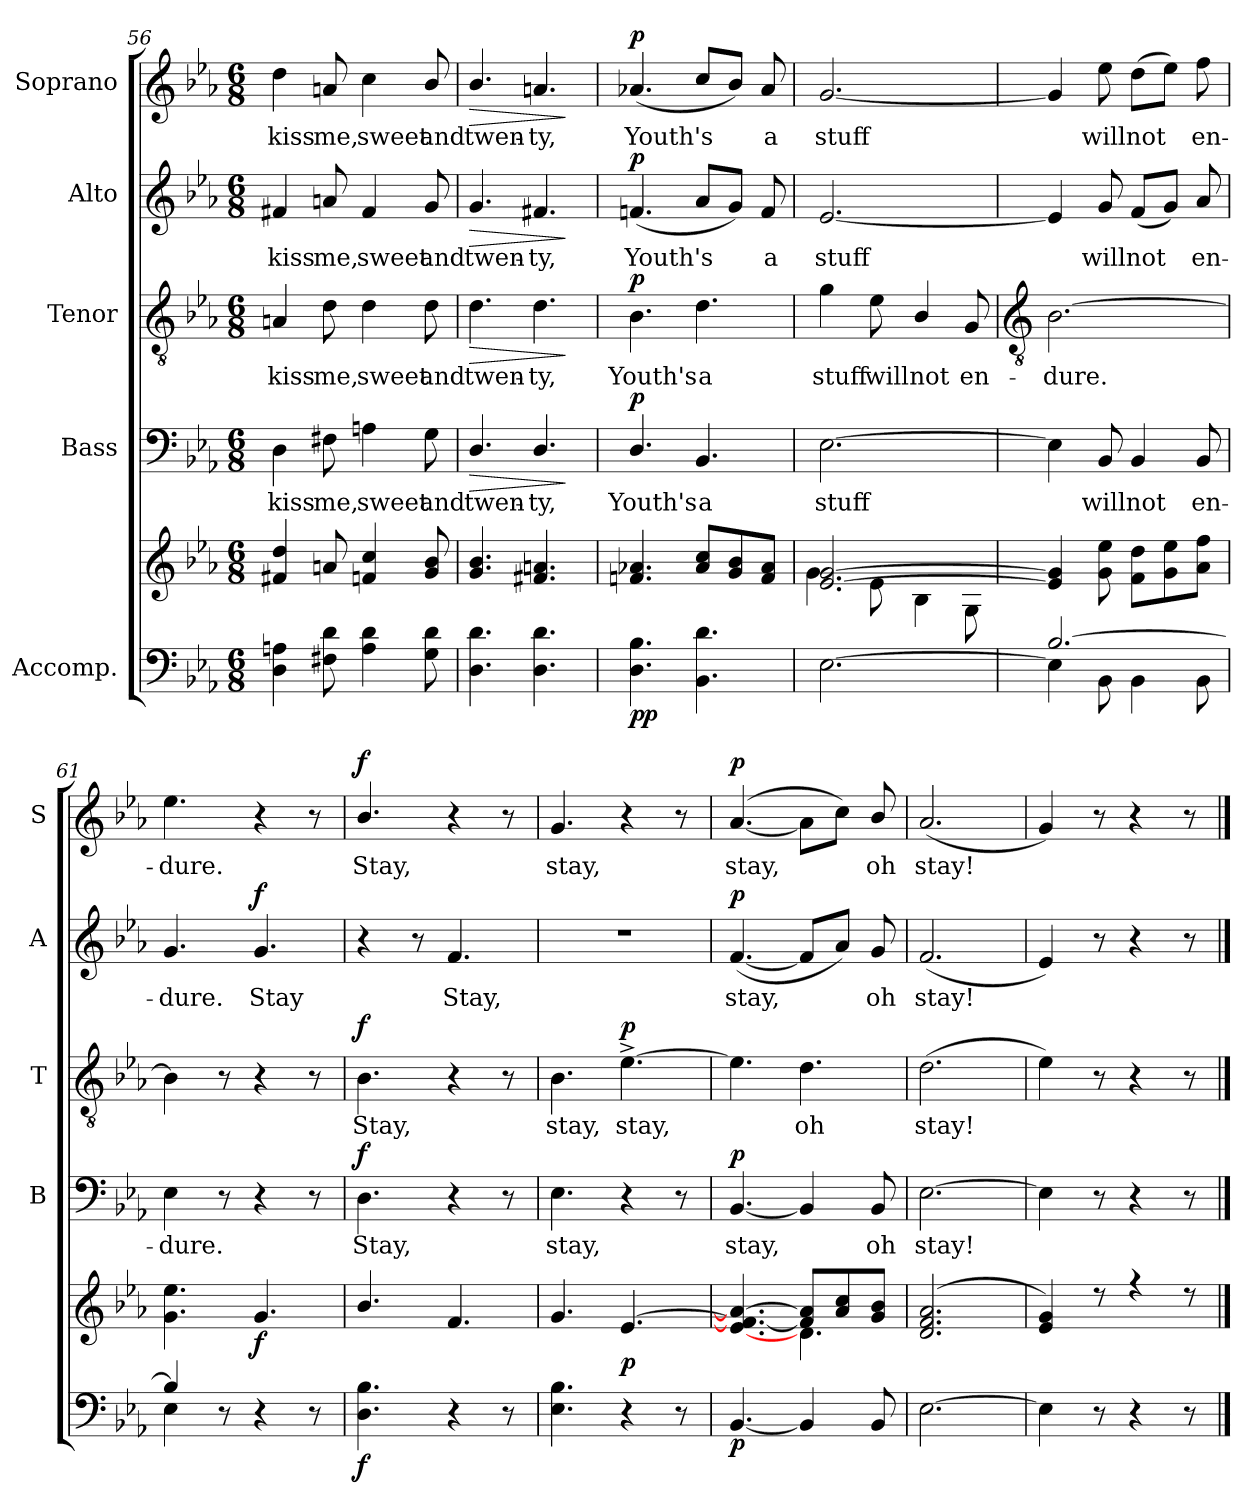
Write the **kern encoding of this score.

**kern	**kern	**dynam	**kern	**text	**dynam	**kern	**text	**dynam	**kern	**text	**dynam	**kern	**text	**dynam
*part5	*part5	*part5	*part4	*part4	*part4	*part3	*part3	*part3	*part2	*part2	*part2	*part1	*part1	*part1
*staff6	*staff5	*staff5/6	*staff4	*staff4	*staff4	*staff3	*staff3	*staff3	*staff2	*staff2	*staff2	*staff1	*staff1	*staff1
*I"Accomp.	*	*	*I"Bass	*	*	*I"Tenor	*	*	*I"Alto	*	*	*I"Soprano	*	*
*	*	*	*I'B	*	*	*I'T	*	*	*I'A	*	*	*I'S	*	*
*clefF4	*clefG2	*	*clefF4	*	*	*clefGv2	*	*	*clefG2	*	*	*clefG2	*	*
*k[b-e-a-]	*k[b-e-a-]	*	*k[b-e-a-]	*	*	*k[b-e-a-]	*	*	*k[b-e-a-]	*	*	*k[b-e-a-]	*	*
*E-:	*E-:	*	*E-:	*	*	*E-:	*	*	*E-:	*	*	*E-:	*	*
*M6/8	*M6/8	*	*M6/8	*	*	*M6/8	*	*	*M6/8	*	*	*M6/8	*	*
=56	=56	=56	=56	=56	=56	=56	=56	=56	=56	=56	=56	=56	=56	=56
*	*^	*	*	*	*	*	*	*	*	*	*	*	*	*
!	!	!LO:N:vis=1	!	!	!LO:LY:b	!	!	!LO:LY:b	!	!	!LO:LY:b	!	!	!LO:LY:b	!
4D 4An	4f#X 4dd	2.ryy	.	4D	kiss	.	4An	kiss	.	4f#X	kiss	.	4dd	kiss	.
!	!	!	!	!	!LO:LY:b	!	!	!LO:LY:b	!	!	!LO:LY:b	!	!	!LO:LY:b	!
8F#X 8d	8an	.	.	8F#X	me,	.	8d	me,	.	8an	me,	.	8an	me,	.
!	!	!	!	!	!LO:LY:b	!	!	!LO:LY:b	!	!	!LO:LY:b	!	!	!LO:LY:b	!
4A 4d	4fn 4cc	.	.	4An	sweet	.	4d	sweet	.	4f#	sweet	.	4cc	sweet	.
!	!	!	!	!	!LO:LY:b	!	!	!LO:LY:b	!	!	!LO:LY:b	!	!	!LO:LY:b	!
8G 8d	8g/ 8b-/	.	.	8G	and	.	8d	and	.	8g/	and	.	8b-/	and	.
=57	=57	=57	=57	=57	=57	=57	=57	=57	=57	=57	=57	=57	=57	=57	=57
!	!	!LO:N:vis=1	!LO:HP:b	!	!LO:LY:b	!LO:HP:b	!	!LO:LY:b	!LO:HP:b	!	!LO:LY:b	!LO:HP:b	!	!LO:LY:b	!LO:HP:b
4.D\ 4.d\	4.g/ 4.b-/	2.ryy	>	4.D/	twen-	>	4.d	twen-	>	4.g/	twen-	>	4.b-/	twen-	>
!	!	!	!	!	!LO:LY:b	!	!	!LO:LY:b	!	!	!LO:LY:b	!	!	!LO:LY:b	!
4.D\ 4.d\	4.f#X 4.an	.	.	4.D/	-ty,	.	4.d	-ty,	.	4.f#X	-ty,	.	4.an	-ty,	.
*	*v	*v	*	*	*	*	*	*	*	*	*	*	*	*	*
.	.	]	.	.	]	.	.	]	.	.	]	.	.	]
=58	=58	=58	=58	=58	=58	=58	=58	=58	=58	=58	=58	=58	=58	=58
*	*^	*	*	*	*	*	*	*	*	*	*	*	*	*
!	!	!LO:N:vis=1	!LO:DY:b=2	!	!LO:LY:b	!	!	!LO:LY:b	!	!	!LO:LY:b	!	!	!LO:LY:b	!
!	!	!	!LO:DY:n=1:b	!	!	!LO:DY:b	!	!	!LO:DY:b	!	!	!LO:DY:b	!	!	!LO:DY:b
4.D\ 4.B-\	4.fn 4.a-X	2.ryy	p p	4.D/	Youth's	p	4.B-	Youth's	p	(<4.fn	Youth's	p	(>4.a-X	Youth's	p
!	!	!	!	!	!LO:LY:b	!	!	!LO:LY:b	!	!	!	!	!	!	!
4.BB- 4.d	8a- 8ccL	.	.	4.BB-	a	.	4.d	a	.	8a-L	.	.	8ccL	.	.
.	8g/ 8b-/	.	.	.	.	.	.	.	.	8g/J)	.	.	8b-/J)	.	.
!	!	!	!	!	!	!	!	!	!	!	!LO:LY:b	!	!	!LO:LY:b	!
.	8f 8a-J	.	.	.	.	.	.	.	.	8f	a	.	8a-	a	.
=59	=59	=59	=59	=59	=59	=59	=59	=59	=59	=59	=59	=59	=59	=59	=59
!	!	!	!	!	!LO:LY:b	!	!	!LO:LY:b	!	!	!LO:LY:b	!	!	!LO:LY:b	!
[2.E-	[2.e- [2.g	4g\	.	[2.E-	stuff	.	4g	stuff	.	[2.e-	stuff	.	[2.g	stuff	.
!	!	!	!	!	!	!	!	!LO:LY:b	!	!	!	!	!	!	!
.	.	8e-\	.	.	.	.	8e-	will	.	.	.	.	.	.	.
!	!	!	!	!	!	!	!	!LO:LY:b	!	!	!	!	!	!	!
.	.	4B-\	.	.	.	.	4B-/	not	.	.	.	.	.	.	.
!	!	!	!	!	!	!	!	!LO:LY:b	!	!	!	!	!	!	!
.	.	8G\	.	.	.	.	8G	en-	.	.	.	.	.	.	.
*	*v	*v	*	*	*	*	*	*	*	*	*	*	*	*	*
!!LO:LB:g=z
=60	=60	=60	=60	=60	=60	=60	=60	=60	=60	=60	=60	=60	=60	=60
*	*	*	*	*	*	*clefGv2	*	*	*	*	*	*	*	*
*^	*^	*	*	*	*	*	*	*	*	*	*	*	*	*
!	!	!	!	!	!	!	!	!	!LO:LY:b	!	!	!	!	!	!	!
*	*	*v	*v	*	*	*	*	*	*	*	*	*	*	*	*	*
[2.B-/	4E-\]	4e-] 4g]	.	4E-]	.	.	[2.B-	-dure.	.	4e-]	.	.	4g]	.	.
!	!	!	!	!	!LO:LY:b	!	!	!	!	!	!LO:LY:b	!	!	!LO:LY:b	!
.	8BB-\	8g 8ee-	.	8BB-	will	.	.	.	.	8g	will	.	8ee-	will	.
!	!	!	!	!	!LO:LY:b	!	!	!	!	!	!LO:LY:b	!	!	!LO:LY:b	!
.	4BB-\	8f 8ddL	.	4BB-	not	.	.	.	.	(<8fL	not	.	(>8ddL	not	.
.	.	8g 8ee-	.	.	.	.	.	.	.	8gJ)	.	.	8ee-J)	.	.
!	!	!	!	!	!LO:LY:b	!	!	!	!	!	!LO:LY:b	!	!	!LO:LY:b	!
.	8BB-\	8a- 8ffJ	.	8BB-	en-	.	.	.	.	8a-	en-	.	8ff	en-	.
=61	=61	=61	=61	=61	=61	=61	=61	=61	=61	=61	=61	=61	=61	=61	=61
*	*	*^	*	*	*	*	*	*	*	*	*	*	*	*	*
!	!	!	!	!	!	!LO:LY:b	!	!	!	!	!	!LO:LY:b	!	!	!LO:LY:b	!
4B-/]	4E-\	4.g 4.ee-	4ryy	.	4E-	-dure.	.	4B-]	.	.	4.g	-dure.	.	4.ee-	-dure.	.
2ryy	8r	.	2ryy	.	8r	.	.	8r	.	.	.	.	.	.	.	.
!	!	!	!	!LO:DY:b	!	!	!	!	!	!	!	!LO:LY:b	!LO:DY:b	!	!	!
.	4r	4.g	.	f	4r	.	.	4r	.	.	4.g	Stay	f	4r	.	.
.	8r	.	.	.	8r	.	.	8r	.	.	.	.	.	8r	.	.
=62	=62	=62	=62	=62	=62	=62	=62	=62	=62	=62	=62	=62	=62	=62	=62	=62
!	!	!	!	!LO:DY:b=2	!	!LO:LY:b	!LO:DY:b	!	!LO:LY:b	!LO:DY:b	!	!	!	!	!LO:LY:b	!LO:DY:b
*v	*v	*	*	*	*	*	*	*	*	*	*	*	*	*	*	*
4.D 4.B-	4.b-/	2.ryy	f	4.D	Stay,	f	4.B-	Stay,	f	4r	.	.	4.b-/	Stay,	f
.	.	.	.	.	.	.	.	.	.	8r	.	.	.	.	.
!	!	!	!	!	!	!	!	!	!	!	!LO:LY:b	!	!	!	!
4r	4.f	.	.	4r	.	.	4r	.	.	4.f	Stay,	.	4r	.	.
8r	.	.	.	8r	.	.	8r	.	.	.	.	.	8r	.	.
=63	=63	=63	=63	=63	=63	=63	=63	=63	=63	=63	=63	=63	=63	=63	=63
!	!	!	!	!	!LO:LY:b	!	!	!LO:LY:b	!	!LO:N:vis=1	!	!	!	!LO:LY:b	!
4.E- 4.B-	4.g	2.ryy	.	4.E-	stay,	.	4.B-	stay,	.	2.r	.	.	4.g	stay,	.
!	!	!	!LO:DY:b	!	!	!	!	!LO:LY:b	!LO:DY:b	!	!	!	!	!	!
4r	[4.e-	.	p	4r	.	.	[4.e-^	stay,	p	.	.	.	4r	.	.
8r	.	.	.	8r	.	.	.	.	.	.	.	.	8r	.	.
=64	=64	=64	=64	=64	=64	=64	=64	=64	=64	=64	=64	=64	=64	=64	=64
!	!	!	!LO:DY:b=2	!	!LO:LY:b	!LO:DY:b	!	!	!	!	!LO:LY:b	!LO:DY:b	!	!LO:LY:b	!LO:DY:b
[4.BB-	4.e-_ 4.f_ 4.a-_	4.ryy	p	[4.BB-	stay,	p	4.e-]	.	.	(<[4.f	stay,	p	(>[4.a-	stay,	p
!	!	!	!	!	!	!	!	!LO:LY:b	!	!	!	!	!	!	!
4BB-]	8f] 8a-]L	4.d\	.	4BB-]	.	.	4.d	oh	.	8fL]	.	.	8a-L]	.	.
.	8a- 8cc	.	.	.	.	.	.	.	.	8a-J)	.	.	8ccJ)	.	.
!	!	!	!	!	!LO:LY:b	!	!	!	!	!	!LO:LY:b	!	!	!LO:LY:b	!
8BB-	8g/ 8b-/J	.	.	8BB-	oh	.	.	.	.	8g/	oh	.	8b-/	oh	.
=65	=65	=65	=65	=65	=65	=65	=65	=65	=65	=65	=65	=65	=65	=65	=65
!	!	!	!	!	!LO:LY:b	!	!	!LO:LY:b	!	!	!LO:LY:b	!	!	!LO:LY:b	!
[2.E-	(<2.d 2.f 2.a-	2.ryy	.	[2.E-	stay!	.	(>2.d	stay!	.	(<2.f	stay!	.	(<2.a-	stay!	.
=66	=66	=66	=66	=66	=66	=66	=66	=66	=66	=66	=66	=66	=66	=66	=66
4E-]	4e- 4g)	2.ryy	.	4E-]	.	.	4e-)	.	.	4e-)	.	.	4g)	.	.
8r	8r	.	.	8r	.	.	8r	.	.	8r	.	.	8r	.	.
4r	4r	.	.	4r	.	.	4r	.	.	4r	.	.	4r	.	.
8r	8r	.	.	8r	.	.	8r	.	.	8r	.	.	8r	.	.
*	*v	*v	*	*	*	*	*	*	*	*	*	*	*	*	*
==	==	==	==	==	==	==	==	==	==	==	==	==	==	==
*-	*-	*-	*-	*-	*-	*-	*-	*-	*-	*-	*-	*-	*-	*-
